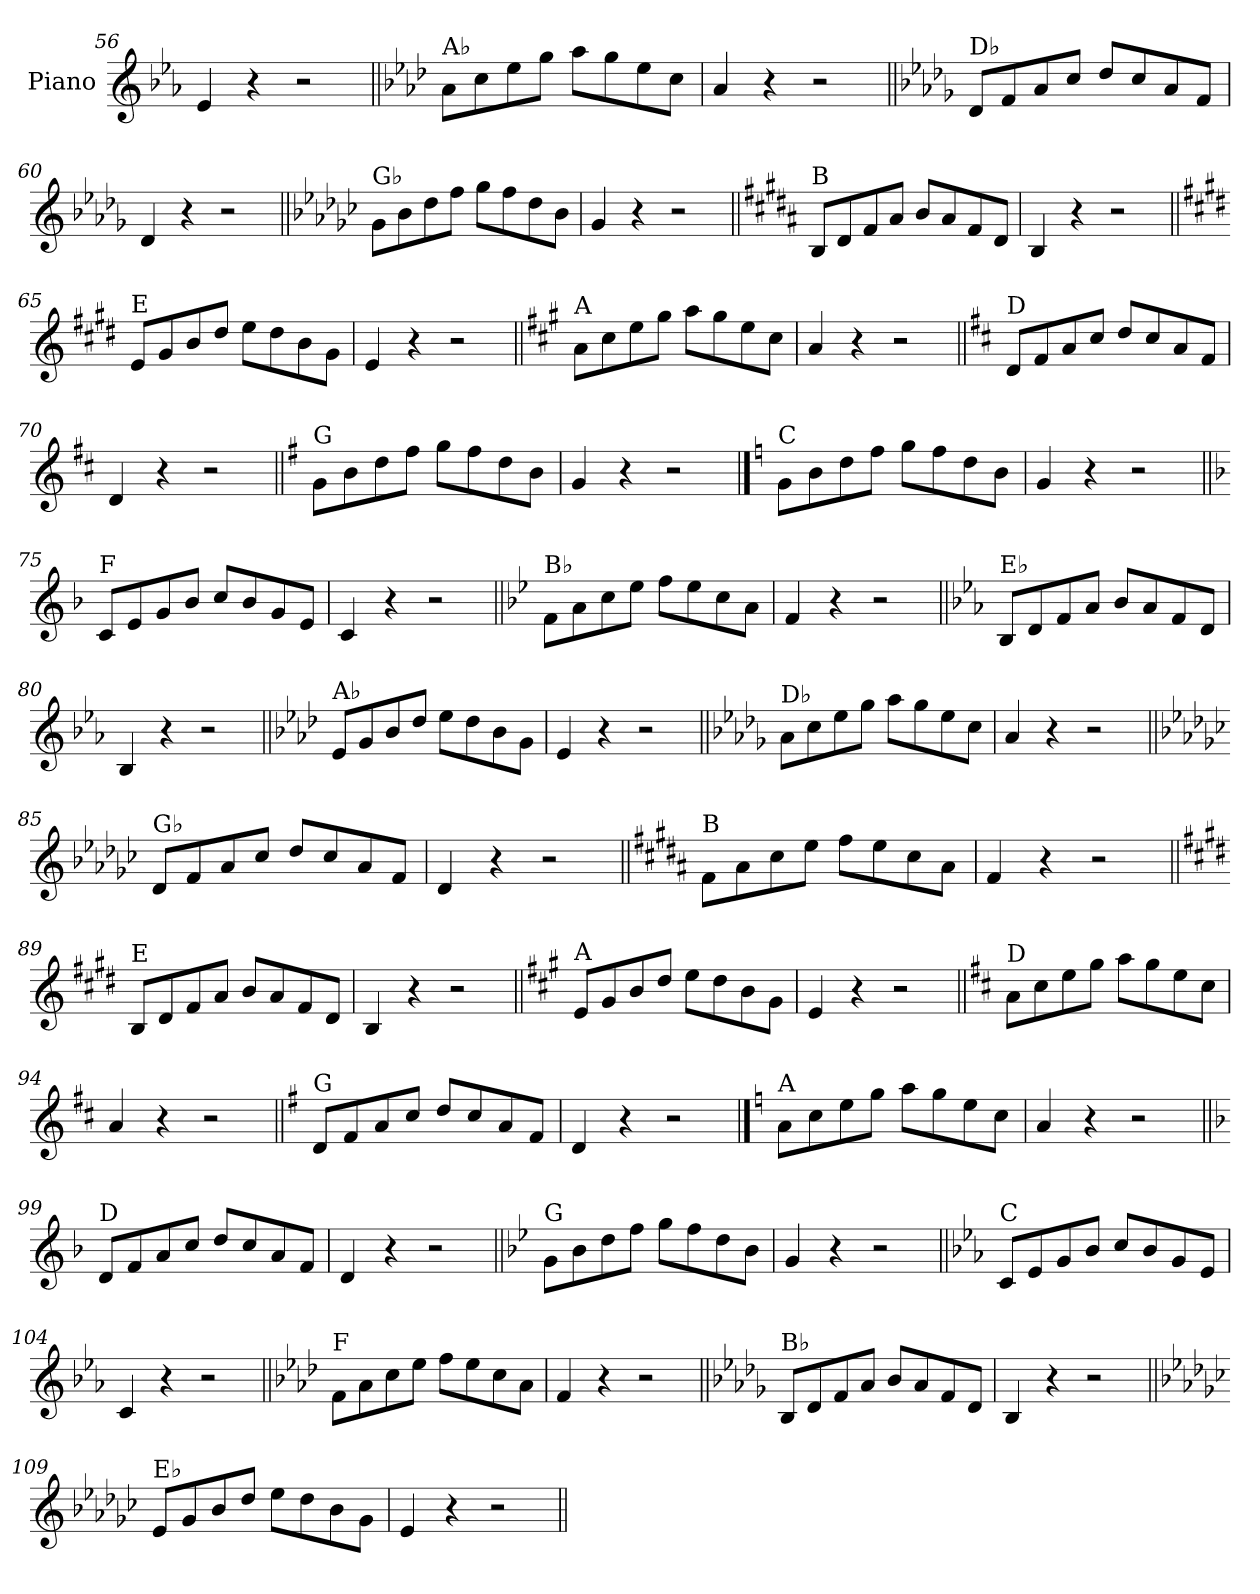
**kern
*part1
*staff1
*I"Piano
*I'Pno.
*clefG2
*k[b-e-a-]
=56
4e-/
4r
2r
=57||
*k[b-e-a-d-]
!LO:TX:a:t=A♭
8a-\L
8cc\
8ee-\
8gg\J
8aa-\L
8gg\
8ee-\
8cc\J
=58
4a-/
4r
2r
=59||
*k[b-e-a-d-g-]
!LO:TX:a:t=D♭
8d-/L
8f/
8a-/
8cc/J
8dd-/L
8cc/
8a-/
8f/J
=60
4d-/
4r
2r
!!LO:LB:g=z
=61||
*k[b-e-a-d-g-c-]
!LO:TX:a:t=G♭
8g-\L
8b-\
8dd-\
8ff\J
8gg-\L
8ff\
8dd-\
8b-\J
=62
4g-/
4r
2r
=63||
*k[f#c#g#d#a#]
!LO:TX:a:t=B
8B/L
8d#/
8f#/
8a#/J
8b/L
8a#/
8f#/
8d#/J
=64
4B/
4r
2r
=65||
*k[f#c#g#d#]
!LO:TX:a:t=E
8e/L
8g#/
8b/
8dd#/J
8ee\L
8dd#\
8b\
8g#\J
=66
4e/
4r
2r
!!LO:LB:g=z
=67||
*k[f#c#g#]
!LO:TX:a:t=A
8a\L
8cc#\
8ee\
8gg#\J
8aa\L
8gg#\
8ee\
8cc#\J
=68
4a/
4r
2r
=69||
*k[f#c#]
!LO:TX:a:t=D
8d/L
8f#/
8a/
8cc#/J
8dd/L
8cc#/
8a/
8f#/J
=70
4d/
4r
2r
=71||
*k[f#]
!LO:TX:a:t=G
8g\L
8b\
8dd\
8ff#\J
8gg\L
8ff#\
8dd\
8b\J
=72
4g/
4r
2r
!!LO:LB:g=z
==73
*k[]
!LO:TX:a:t=C
8g\L
8b\
8dd\
8ff\J
8gg\L
8ff\
8dd\
8b\J
=74
4g/
4r
2r
=75||
*k[b-]
!LO:TX:a:t=F
8c/L
8e/
8g/
8b-/J
8cc/L
8b-/
8g/
8e/J
=76
4c/
4r
2r
=77||
*k[b-e-]
!LO:TX:a:t=B♭
8f\L
8a\
8cc\
8ee-\J
8ff\L
8ee-\
8cc\
8a\J
=78
4f/
4r
2r
!!LO:LB:g=z
=79||
*k[b-e-a-]
!LO:TX:a:t=E♭
8B-/L
8d/
8f/
8a-/J
8b-/L
8a-/
8f/
8d/J
=80
4B-/
4r
2r
=81||
*k[b-e-a-d-]
!LO:TX:a:t=A♭
8e-/L
8g/
8b-/
8dd-/J
8ee-\L
8dd-\
8b-\
8g\J
=82
4e-/
4r
2r
=83||
*k[b-e-a-d-g-]
!LO:TX:a:t=D♭
8a-\L
8cc\
8ee-\
8gg-\J
8aa-\L
8gg-\
8ee-\
8cc\J
=84
4a-/
4r
2r
!!LO:LB:g=z
=85||
*k[b-e-a-d-g-c-]
!LO:TX:a:t=G♭
8d-/L
8f/
8a-/
8cc-/J
8dd-/L
8cc-/
8a-/
8f/J
=86
4d-/
4r
2r
=87||
*k[f#c#g#d#a#]
!LO:TX:a:t=B
8f#\L
8a#\
8cc#\
8ee\J
8ff#\L
8ee\
8cc#\
8a#\J
=88
4f#/
4r
2r
=89||
*k[f#c#g#d#]
!LO:TX:a:t=E
8B/L
8d#/
8f#/
8a/J
8b/L
8a/
8f#/
8d#/J
=90
4B/
4r
2r
!!LO:LB:g=z
=91||
*k[f#c#g#]
!LO:TX:a:t=A
8e/L
8g#/
8b/
8dd/J
8ee\L
8dd\
8b\
8g#\J
=92
4e/
4r
2r
=93||
*k[f#c#]
!LO:TX:a:t=D
8a\L
8cc#\
8ee\
8gg\J
8aa\L
8gg\
8ee\
8cc#\J
=94
4a/
4r
2r
=95||
*k[f#]
!LO:TX:a:t=G
8d/L
8f#/
8a/
8cc/J
8dd/L
8cc/
8a/
8f#/J
=96
4d/
4r
2r
!!LO:PB:g=z
==97
*k[]
!LO:TX:a:t=A
8a\L
8cc\
8ee\
8gg\J
8aa\L
8gg\
8ee\
8cc\J
=98
4a/
4r
2r
=99||
*k[b-]
!LO:TX:a:t=D
8d/L
8f/
8a/
8cc/J
8dd/L
8cc/
8a/
8f/J
=100
4d/
4r
2r
=101||
*k[b-e-]
!LO:TX:a:t=G
8g\L
8b-\
8dd\
8ff\J
8gg\L
8ff\
8dd\
8b-\J
=102
4g/
4r
2r
!!LO:LB:g=z
=103||
*k[b-e-a-]
!LO:TX:a:t=C
8c/L
8e-/
8g/
8b-/J
8cc/L
8b-/
8g/
8e-/J
=104
4c/
4r
2r
=105||
*k[b-e-a-d-]
!LO:TX:a:t=F
8f\L
8a-\
8cc\
8ee-\J
8ff\L
8ee-\
8cc\
8a-\J
=106
4f/
4r
2r
=107||
*k[b-e-a-d-g-]
!LO:TX:a:t=B♭
8B-/L
8d-/
8f/
8a-/J
8b-/L
8a-/
8f/
8d-/J
=108
4B-/
4r
2r
!!LO:LB:g=z
=109||
*k[b-e-a-d-g-c-]
!LO:TX:a:t=E♭
8e-/L
8g-/
8b-/
8dd-/J
8ee-\L
8dd-\
8b-\
8g-\J
=110
4e-/
4r
2r
=||
*-
